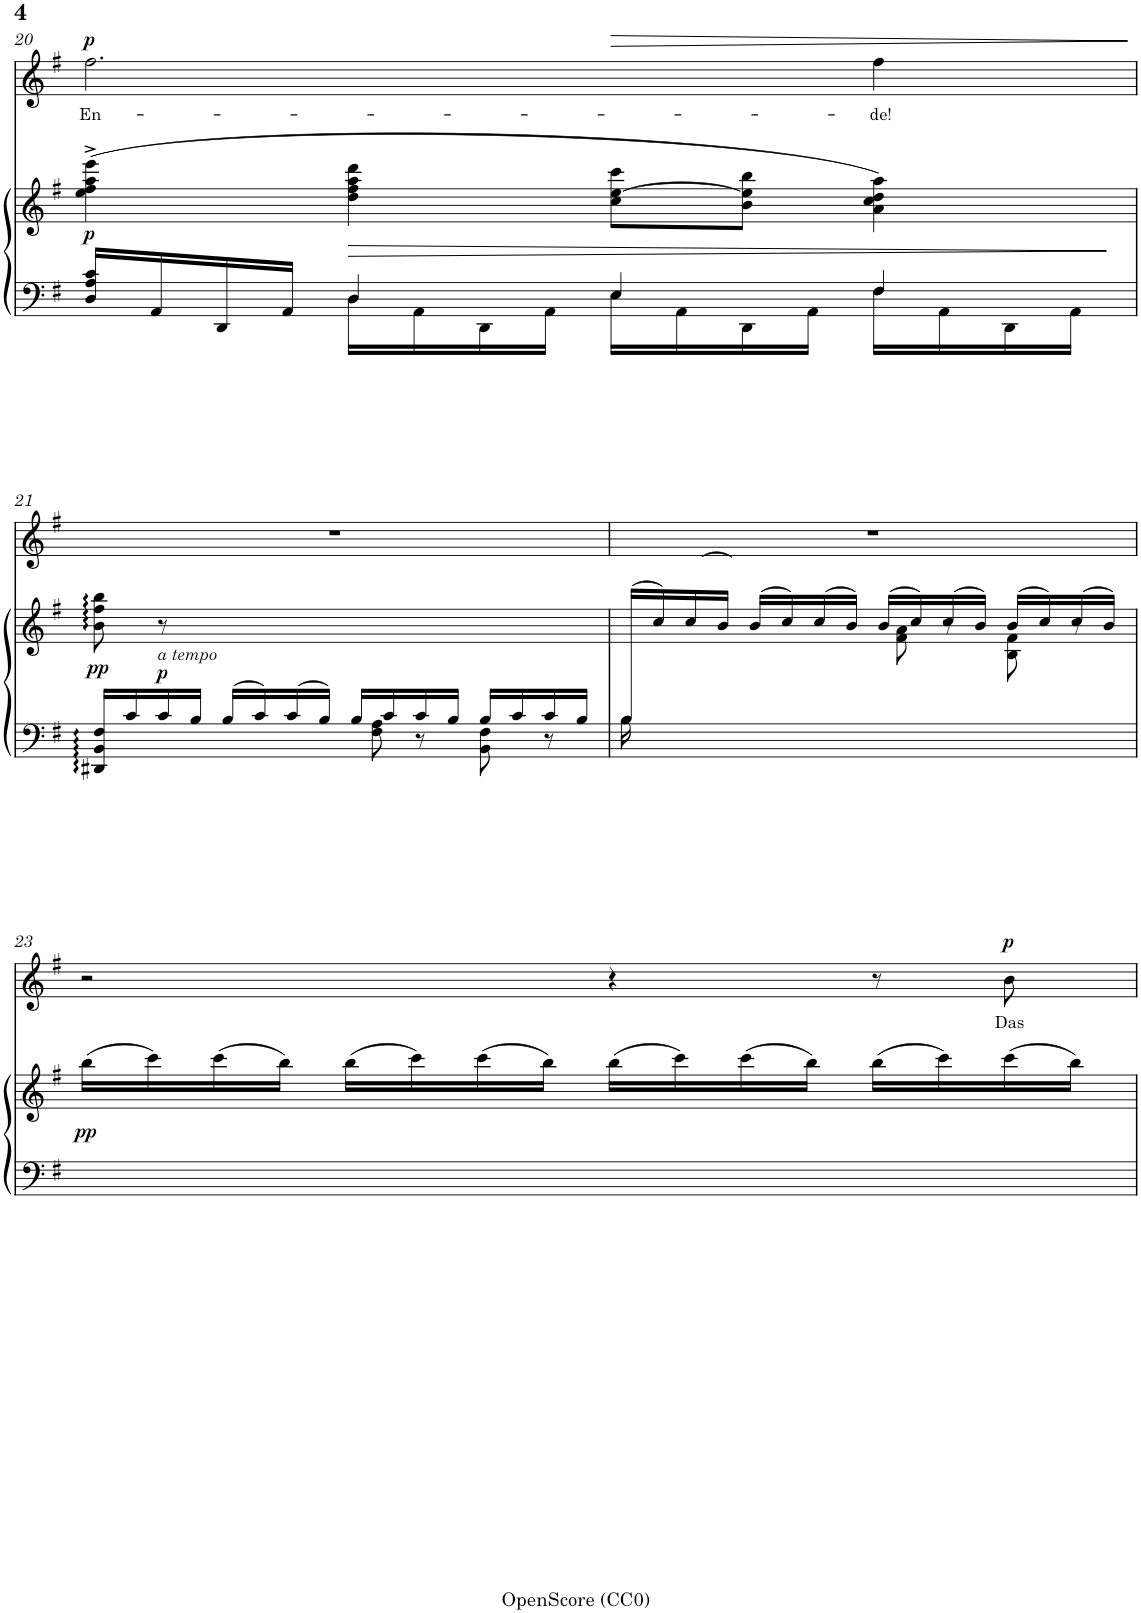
**kern	**kern	**dynam	**kern	**text	**dynam
*part2	*part2	*part2	*part1	*part1	*part1
*staff3	*staff2	*staff2/3	*staff1	*staff1	*staff1
*I"Piano	*	*	*I"Gesang Voice	*	*
*I'Pno	*	*	*	*	*
!!LO:PB:g=z
*clefF4	*clefG2	*	*clefG2	*	*
*k[f#]	*k[f#]	*	*k[f#]	*	*
*M4/4	*M4/4	*	*M4/4	*	*
*met(c)	*met(c)	*	*met(c)	*	*
=20	=20	=20	=20	=20	=20
*^	*	*	*	*	*
!	!	!	!LO:DY:b	!	!LO:LY:b	!LO:DY:a
*	*	*	*	*^	*	*
16D/ 16A/ 16c/LL	4ryy	(4ee\^ 4ff#\^ 4aa\^ 4eee\^	p	2.ff#\	2ryy	En-	p
16AA/	.	.	.	.	.	.	.
16DD/	.	.	.	.	.	.	.
16AA/JJ	.	.	.	.	.	.	.
4D/	16D\LL	4dd\ 4ff#\ 4aa\ 4ddd\	.	.	.	.	.
.	16AA\	.	.	.	.	.	.
.	16DD\	.	.	.	.	.	.
.	16AA\JJ	.	.	.	.	.	.
4E/	16E\LL	8cc\ [8ee\ 8ccc\L	.	.	2ryy	.	.
.	16AA\	.	.	.	.	.	.
.	16DD\	8b\ 8ee\] 8bb\J	.	.	.	.	.
.	16AA\JJ	.	.	.	.	.	.
!	!	!	!	!	!	!LO:LY:b	!
4F#/	16F#\LL	4a\ 4cc\ 4dd\ 4aa\)	.	4ff#\	.	-de!	.
.	16AA\	.	.	.	.	.	.
.	16DD\	.	.	.	.	.	.
.	16AA\JJ	.	.	.	.	.	.
*	*	*	*	*v	*v	*	*
!!LO:LB:g=z
=21	=21	=21	=21	=21	=21	=21
!	!	!	!LO:DY:b	!	!	!
4ryy	16DD#X/ 16BB/ 16F#/LL	8b\ 8ff#\ 8bb\	pp	1r	.	.
.	16c/	.	.	.	.	.
!	!	!LO:TX:b:i:t=a tempo	!	!	!	!
!	!	!	!LO:DY:a=2	!	!	!
.	16c/	8r	p	.	.	.
.	16B/JJ	.	.	.	.	.
16B/LL	4ryy	2.ryy	.	.	.	.
16c/	.	.	.	.	.	.
16c/	.	.	.	.	.	.
16B/JJ	.	.	.	.	.	.
16B/LL	8F#\ 8A\	.	.	.	.	.
16c/	.	.	.	.	.	.
16c/	8r	.	.	.	.	.
16B/JJ	.	.	.	.	.	.
16B/LL	8BB\ 8F#\	.	.	.	.	.
16c/	.	.	.	.	.	.
16c/	8r	.	.	.	.	.
16B/JJ	.	.	.	.	.	.
=22	=22	=22	=22	=22	=22	=22
*	*	*^	*	*	*	*
(16B/LL	16B\	16ryy	2ryy	.	1r	.	.
2...ryy	16ryy	16cc/)	.	.	.	.	.
.	8ryy	(16cc/	.	.	.	.	.
.	.	16b/JJ)	.	.	.	.	.
.	4ryy	(>16b/LL	.	.	.	.	.
.	.	16cc/)	.	.	.	.	.
.	.	(>16cc/	.	.	.	.	.
.	.	16b/JJ)	.	.	.	.	.
.	8ryy	(>16b/LL	8f#\ 8a\	.	.	.	.
.	.	16cc/)	.	.	.	.	.
.	8r	(>16cc/	8ryy	.	.	.	.
.	.	16b/JJ)	.	.	.	.	.
.	8ryy	(>16b/LL	8B\ 8f#\	.	.	.	.
.	.	16cc/)	.	.	.	.	.
.	8r	(>16cc/	8ryy	.	.	.	.
.	.	16b/JJ)	.	.	.	.	.
*v	*v	*	*	*	*	*	*
*	*v	*v	*	*	*	*
!!LO:LB:g=z
=23	=23	=23	=23	=23	=23
!	!	!LO:DY:b	!	!	!
1ryy	(>16bb\LL	pp	2r	.	.
.	16ccc\)	.	.	.	.
.	(>16ccc\	.	.	.	.
.	16bb\JJ)	.	.	.	.
.	(>16bb\LL	.	.	.	.
.	16ccc\)	.	.	.	.
.	(>16ccc\	.	.	.	.
.	16bb\JJ)	.	.	.	.
.	(>16bb\LL	.	4r	.	.
.	16ccc\)	.	.	.	.
.	(>16ccc\	.	.	.	.
.	16bb\JJ)	.	.	.	.
.	(>16bb\LL	.	8r	.	.
.	16ccc\)	.	.	.	.
!	!	!	!	!LO:LY:b	!LO:DY:a
.	(>16ccc\	.	8b\	Das	p
.	16bb\JJ)	.	.	.	.
=	=	=	=	=	=
*-	*-	*-	*-	*-	*-
